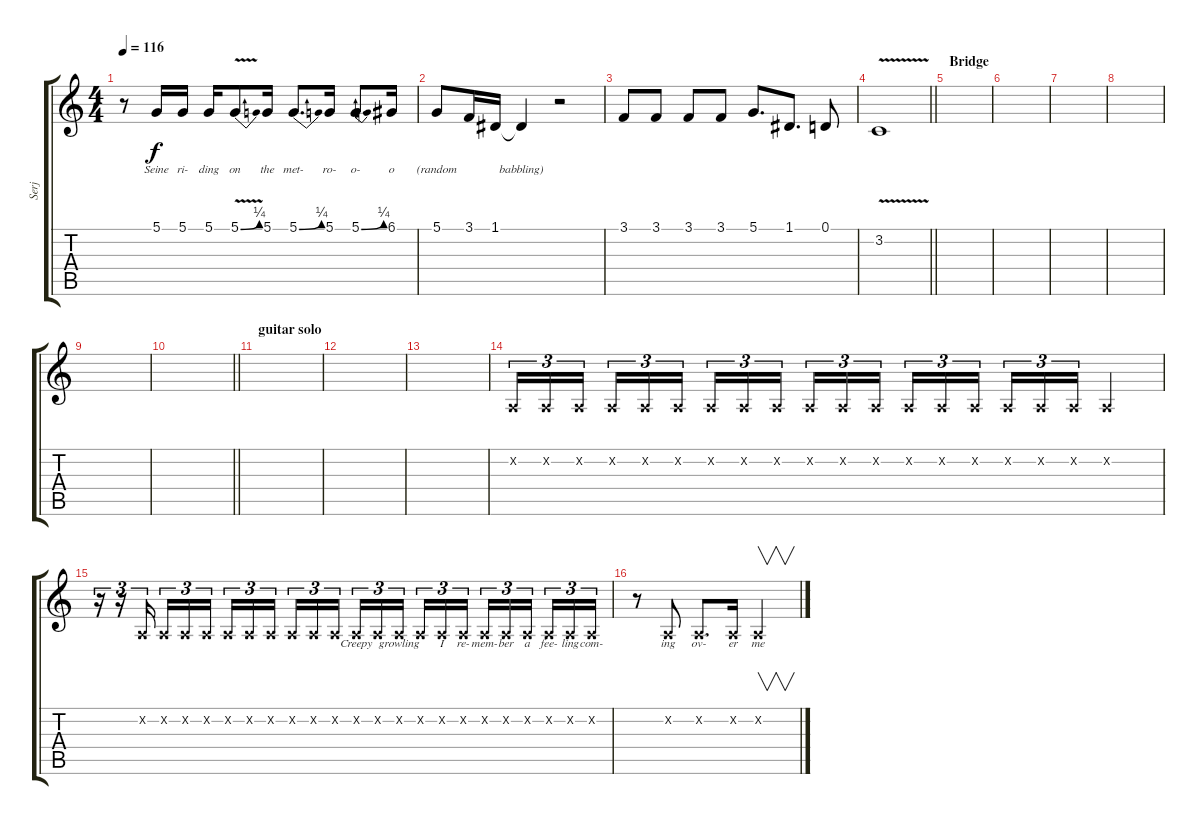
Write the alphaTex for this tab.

\track ("Serj" "Serj") {instrument oboe}
\staff {score tabs}
\tuning (D4 A3 F3 C3 G2 C2) {hide}
\ts (4 4)
\tempo 116
\clef g2
\ks c
r.8{dy f} 5.1.16{lyrics (0 "Seine") lyrics (1 "") lyrics (2 "") lyrics (3 "") lyrics (4 "")} 5.1.16{lyrics (0 "ri-") lyrics (1 "") lyrics (2 "") lyrics (3 "") lyrics (4 "")} 5.1.16{lyrics (0 "ding") lyrics (1 "") lyrics (2 "") lyrics (3 "") lyrics (4 "")} 5.1{be (bend 0 0 60 1) v}.8{lyrics (0 "on") lyrics (1 "") lyrics (2 "") lyrics (3 "") lyrics (4 "")} 5.1.16{lyrics (0 "the") lyrics (1 "") lyrics (2 "") lyrics (3 "") lyrics (4 "")} 5.1{be (bend 0 0 60 1)}.8{d lyrics (0 "met-") lyrics (1 "") lyrics (2 "") lyrics (3 "") lyrics (4 "")} 5.1.16{lyrics (0 "ro-") lyrics (1 "") lyrics (2 "") lyrics (3 "") lyrics (4 "")} 5.1{be (bend 0 0 60 1)}.8{d lyrics (0 "o-") lyrics (1 "") lyrics (2 "") lyrics (3 "") lyrics (4 "")} 6.1.16{lyrics (0 "o") lyrics (1 "") lyrics (2 "") lyrics (3 "") lyrics (4 "")} |
5.1.8{lyrics (0 "(random") lyrics (1 "") lyrics (2 "") lyrics (3 "") lyrics (4 "")} 3.1.16{lyrics (0 "") lyrics (1 "") lyrics (2 "") lyrics (3 "") lyrics (4 "")} 1.1.16{lyrics (0 "") lyrics (1 "") lyrics (2 "") lyrics (3 "") lyrics (4 "")} 1.1{t}.4{lyrics (0 "babbling)") lyrics (1 "") lyrics (2 "") lyrics (3 "") lyrics (4 "")} r.2 |
3.1.8{lyrics (0 "") lyrics (1 "") lyrics (2 "") lyrics (3 "") lyrics (4 "")} 3.1.8{lyrics (0 "") lyrics (1 "") lyrics (2 "") lyrics (3 "") lyrics (4 "")} 3.1.8{lyrics (0 "") lyrics (1 "") lyrics (2 "") lyrics (3 "") lyrics (4 "")} 3.1.8{lyrics (0 "") lyrics (1 "") lyrics (2 "") lyrics (3 "") lyrics (4 "")} 5.1.8{d lyrics (0 "") lyrics (1 "") lyrics (2 "") lyrics (3 "") lyrics (4 "")} 1.1.8{d lyrics (0 "") lyrics (1 "") lyrics (2 "") lyrics (3 "") lyrics (4 "")} 0.1.8{lyrics (0 "") lyrics (1 "") lyrics (2 "") lyrics (3 "") lyrics (4 "")} |
\barLineRight lightlight
3.2{v}.1{lyrics (0 "") lyrics (1 "") lyrics (2 "") lyrics (3 "") lyrics (4 "")} |
\section ("" "Bridge")
|
|
|
|
|
\barLineRight lightlight
|
\section ("" "guitar solo")
|
|
|
0.2{x}.16{tu (3 2) lyrics (0 "") lyrics (1 "") lyrics (2 "") lyrics (3 "") lyrics (4 "")} 0.2{x}.16{tu (3 2) lyrics (0 "") lyrics (1 "") lyrics (2 "") lyrics (3 "") lyrics (4 "")} 0.2{x}.16{tu (3 2) lyrics (0 "") lyrics (1 "") lyrics (2 "") lyrics (3 "") lyrics (4 "") beam splitsecondary} 0.2{x}.16{tu (3 2) lyrics (0 "") lyrics (1 "") lyrics (2 "") lyrics (3 "") lyrics (4 "")} 0.2{x}.16{tu (3 2) lyrics (0 "") lyrics (1 "") lyrics (2 "") lyrics (3 "") lyrics (4 "")} 0.2{x}.16{tu (3 2) lyrics (0 "") lyrics (1 "") lyrics (2 "") lyrics (3 "") lyrics (4 "")} 0.2{x}.16{tu (3 2) lyrics (0 "") lyrics (1 "") lyrics (2 "") lyrics (3 "") lyrics (4 "")} 0.2{x}.16{tu (3 2) lyrics (0 "") lyrics (1 "") lyrics (2 "") lyrics (3 "") lyrics (4 "")} 0.2{x}.16{tu (3 2) lyrics (0 "") lyrics (1 "") lyrics (2 "") lyrics (3 "") lyrics (4 "") beam splitsecondary} 0.2{x}.16{tu (3 2) lyrics (0 "") lyrics (1 "") lyrics (2 "") lyrics (3 "") lyrics (4 "")} 0.2{x}.16{tu (3 2) lyrics (0 "") lyrics (1 "") lyrics (2 "") lyrics (3 "") lyrics (4 "")} 0.2{x}.16{tu (3 2) lyrics (0 "") lyrics (1 "") lyrics (2 "") lyrics (3 "") lyrics (4 "")} 0.2{x}.16{tu (3 2) lyrics (0 "") lyrics (1 "") lyrics (2 "") lyrics (3 "") lyrics (4 "")} 0.2{x}.16{tu (3 2) lyrics (0 "") lyrics (1 "") lyrics (2 "") lyrics (3 "") lyrics (4 "")} 0.2{x}.16{tu (3 2) lyrics (0 "") lyrics (1 "") lyrics (2 "") lyrics (3 "") lyrics (4 "") beam splitsecondary} 0.2{x}.16{tu (3 2) lyrics (0 "") lyrics (1 "") lyrics (2 "") lyrics (3 "") lyrics (4 "")} 0.2{x}.16{tu (3 2) lyrics (0 "") lyrics (1 "") lyrics (2 "") lyrics (3 "") lyrics (4 "")} 0.2{x}.16{tu (3 2) lyrics (0 "") lyrics (1 "") lyrics (2 "") lyrics (3 "") lyrics (4 "")} 0.2{x}.4{lyrics (0 "") lyrics (1 "") lyrics (2 "") lyrics (3 "") lyrics (4 "")} |
r.16{tu (3 2)} r.16{tu (3 2)} 0.2{x}.16{tu (3 2) lyrics (0 "") lyrics (1 "") lyrics (2 "") lyrics (3 "") lyrics (4 "") beam splitsecondary} 0.2{x}.16{tu (3 2) lyrics (0 "") lyrics (1 "") lyrics (2 "") lyrics (3 "") lyrics (4 "")} 0.2{x}.16{tu (3 2) lyrics (0 "") lyrics (1 "") lyrics (2 "") lyrics (3 "") lyrics (4 "")} 0.2{x}.16{tu (3 2) lyrics (0 "") lyrics (1 "") lyrics (2 "") lyrics (3 "") lyrics (4 "")} 0.2{x}.16{tu (3 2) lyrics (0 "") lyrics (1 "") lyrics (2 "") lyrics (3 "") lyrics (4 "")} 0.2{x}.16{tu (3 2) lyrics (0 "") lyrics (1 "") lyrics (2 "") lyrics (3 "") lyrics (4 "")} 0.2{x}.16{tu (3 2) lyrics (0 "") lyrics (1 "") lyrics (2 "") lyrics (3 "") lyrics (4 "") beam splitsecondary} 0.2{x}.16{tu (3 2) lyrics (0 "") lyrics (1 "") lyrics (2 "") lyrics (3 "") lyrics (4 "")} 0.2{x}.16{tu (3 2) lyrics (0 "") lyrics (1 "") lyrics (2 "") lyrics (3 "") lyrics (4 "")} 0.2{x}.16{tu (3 2) lyrics (0 "") lyrics (1 "") lyrics (2 "") lyrics (3 "") lyrics (4 "")} 0.2{x}.16{tu (3 2) lyrics (0 "Creepy") lyrics (1 "") lyrics (2 "") lyrics (3 "") lyrics (4 "")} 0.2{x}.16{tu (3 2) lyrics (0 "") lyrics (1 "") lyrics (2 "") lyrics (3 "") lyrics (4 "")} 0.2{x}.16{tu (3 2) lyrics (0 "growling") lyrics (1 "") lyrics (2 "") lyrics (3 "") lyrics (4 "") beam splitsecondary} 0.2{x}.16{tu (3 2) lyrics (0 "") lyrics (1 "") lyrics (2 "") lyrics (3 "") lyrics (4 "")} 0.2{x}.16{tu (3 2) lyrics (0 "I") lyrics (1 "") lyrics (2 "") lyrics (3 "") lyrics (4 "")} 0.2{x}.16{tu (3 2) lyrics (0 "re-") lyrics (1 "") lyrics (2 "") lyrics (3 "") lyrics (4 "")} 0.2{x}.16{tu (3 2) lyrics (0 "mem-") lyrics (1 "") lyrics (2 "") lyrics (3 "") lyrics (4 "")} 0.2{x}.16{tu (3 2) lyrics (0 "ber") lyrics (1 "") lyrics (2 "") lyrics (3 "") lyrics (4 "")} 0.2{x}.16{tu (3 2) lyrics (0 "a") lyrics (1 "") lyrics (2 "") lyrics (3 "") lyrics (4 "") beam splitsecondary} 0.2{x}.16{tu (3 2) lyrics (0 "fee-") lyrics (1 "") lyrics (2 "") lyrics (3 "") lyrics (4 "")} 0.2{x}.16{tu (3 2) lyrics (0 "ling") lyrics (1 "") lyrics (2 "") lyrics (3 "") lyrics (4 "")} 0.2{x}.16{tu (3 2) lyrics (0 "com-") lyrics (1 "") lyrics (2 "") lyrics (3 "") lyrics (4 "")} |
r.8 0.2{x}.8{lyrics (0 "ing") lyrics (1 "") lyrics (2 "") lyrics (3 "") lyrics (4 "")} 0.2{x}.8{d lyrics (0 "ov-") lyrics (1 "") lyrics (2 "") lyrics (3 "") lyrics (4 "")} 0.2{x}.16{lyrics (0 "er") lyrics (1 "") lyrics (2 "") lyrics (3 "") lyrics (4 "")} 0.2{x}.2{v lyrics (0 "me") lyrics (1 "") lyrics (2 "") lyrics (3 "") lyrics (4 "")}
